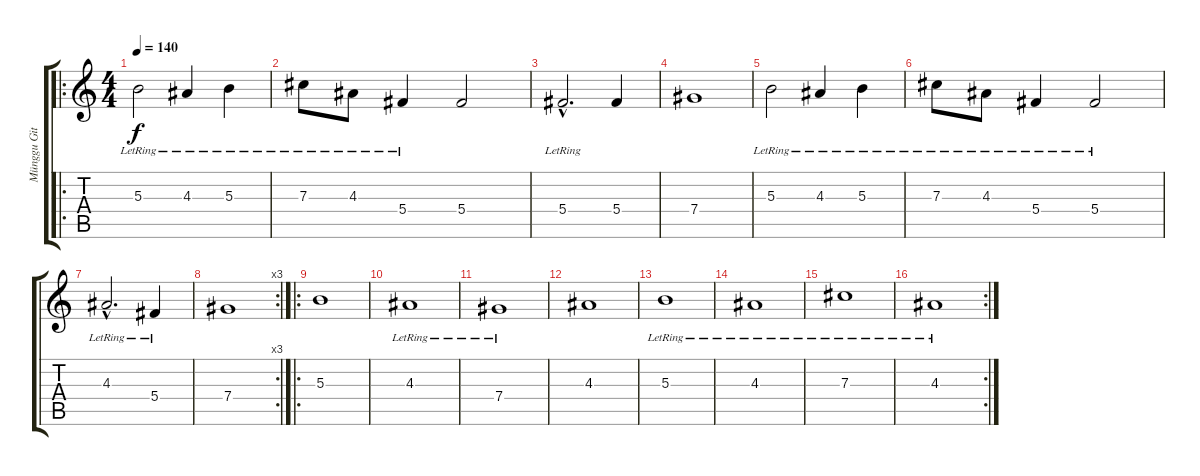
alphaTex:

\track ("Münggu Gitarre" "Münggu Git") {instrument acousticguitarnylon}
\staff {score tabs}
\tuning (Eb4 Bb3 Gb3 Db3 Ab2 Eb2) {hide}
\ro
\ts (4 4)
\tempo 140
\clef g2
\ks c
5.3{lr}.2{dy f instrument acousticguitarnylon} 4.3{lr}.4 5.3{lr}.4 |
7.3{lr}.8 4.3{lr}.8 5.4{lr}.4 5.4.2 |
5.4{hac lr}.2{d} 5.4.4 |
7.4.1 |
5.3{lr}.2 4.3{lr}.4 5.3{lr}.4 |
7.3{lr}.8 4.3{lr}.8 5.4{lr}.4 5.4{lr}.2 |
4.3{hac lr}.2{d} 5.4{lr}.4 |
\rc 3
7.4.1 |
\ro
5.3.1 |
4.3{lr}.1 |
7.4{lr}.1 |
4.3.1 |
5.3{lr}.1 |
4.3{lr}.1 |
7.3{lr}.1 |
\rc 2
4.3{lr}.1
